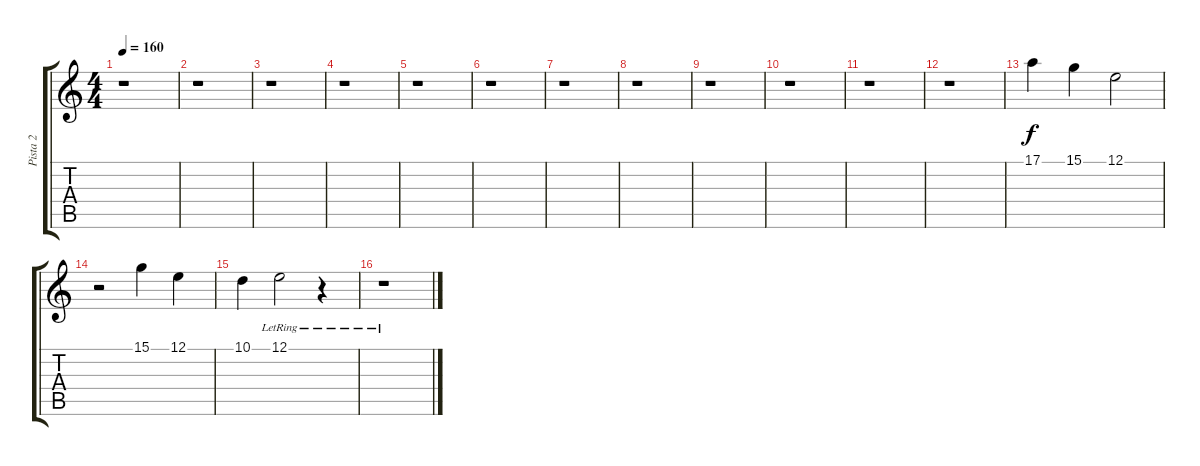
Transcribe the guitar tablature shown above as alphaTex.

\track ("Pista 2" "Pista 2") {instrument piccolo}
\staff {score tabs}
\tuning (E4 B3 G3 D3 A2 E2) {hide}
\ts (4 4)
\tempo 160
\clef g2
\ks c
r.1{dy f instrument piccolo} |
r.1 |
r.1 |
r.1 |
r.1 |
r.1 |
r.1 |
r.1 |
r.1 |
r.1 |
r.1 |
r.1 |
17.1.4 15.1.4 12.1.2 |
r.2 15.1.4 12.1.4 |
10.1.4 12.1{lr}.2 r.4 |
r.1
